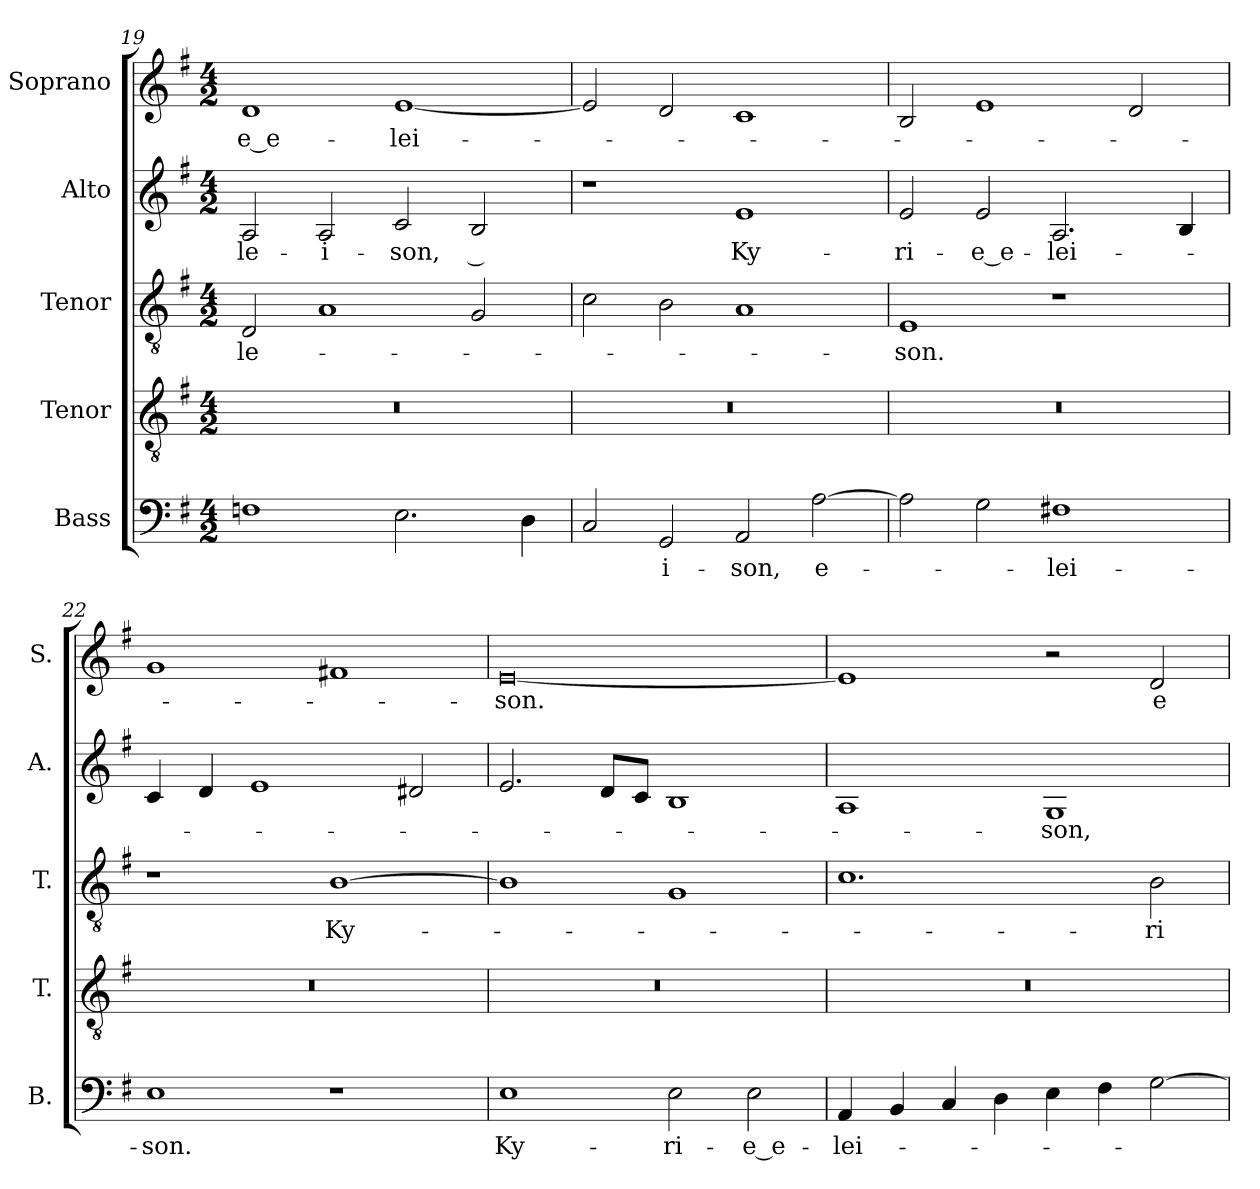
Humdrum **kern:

**kern	**text	**kern	**kern	**text	**kern	**text	**kern	**text
*part5	*part5	*part4	*part3	*part3	*part2	*part2	*part1	*part1
*staff5	*staff5	*staff4	*staff3	*staff3	*staff2	*staff2	*staff1	*staff1
*I"Bass	*	*I"Tenor	*I"Tenor	*	*I"Alto	*	*I"Soprano	*
*I'B.	*	*I'T.	*I'T.	*	*I'A.	*	*I'S.	*
*clefF4	*	*clefGv2	*clefGv2	*	*clefG2	*	*clefG2	*
*	*	*ITrd7c12	*ITrd7c12	*	*	*	*	*
*k[f#]	*	*k[f#]	*k[f#]	*	*k[f#]	*	*k[f#]	*
*G:	*	*G:	*G:	*	*G:	*	*G:	*
*M4/2	*	*M4/2	*M4/2	*	*M4/2	*	*M4/2	*
=19	=19	=19	=19	=19	=19	=19	=19	=19
!	!	!LO:N:vis=1	!	!	!	!	!	!
!	!	!	!	!LO:LY:b:color=#000000	!	!	!	!
!	!	!	!	!	!	!LO:LY:b:color=#000000	!	!
!	!	!	!	!	!	!	!	!LO:LY:b:color=#000000
1Fni	.	0r	2DDi/	-le-	2Ai/	-le-	1di	-e_e-
!	!	!	!	!	!	!LO:LY:b:color=#000000	!	!
.	.	.	1AAi	.	2Ai/	-i-	.	.
!	!	!	!	!	!	!LO:LY:b:color=#000000	!	!
!	!	!	!	!	!	!	!	!LO:LY:b:color=#000000
2.Ei\	.	.	.	.	2ci/	-son,	[1ei	-lei-
!	!	!	!	!	!	!LO:LY:b:color=#000000	!	!
.	.	.	2GGi/	.	2Bi/	__	.	.
4Di\	.	.	.	.	.	.	.	.
=20	=20	=20	=20	=20	=20	=20	=20	=20
!	!	!LO:N:vis=1	!	!	!	!	!	!
2Ci/	.	0r	2Ci\	.	1r	.	2ei/]	.
!	!LO:LY:b:color=#000000	!	!	!	!	!	!	!
2GGi/	-i-	.	2BBi\	.	.	.	2di/	.
!	!LO:LY:b:color=#000000	!	!	!	!	!	!	!
!	!	!	!	!	!	!LO:LY:b:color=#000000	!	!
2AAi/	-son,	.	1AAi	.	1ei	Ky-	1ci	.
!	!LO:LY:b:color=#000000	!	!	!	!	!	!	!
[2Ai\	e-	.	.	.	.	.	.	.
=21	=21	=21	=21	=21	=21	=21	=21	=21
!	!	!LO:N:vis=1	!	!	!	!	!	!
!	!	!	!	!LO:LY:b:color=#000000	!	!	!	!
!	!	!	!	!	!	!LO:LY:b:color=#000000	!	!
2Ai\]	.	0r	1EEi	-son.	2ei/	-ri-	2Bi/	.
!	!	!	!	!	!	!LO:LY:b:color=#000000	!	!
2Gi\	.	.	.	.	2ei/	-e_e-	1ei	.
!	!LO:LY:b:color=#000000	!	!	!	!	!	!	!
!	!	!	!	!	!	!LO:LY:b:color=#000000	!	!
1F#Xi	-lei-	.	1r	.	2.Ai/	-lei-	.	.
.	.	.	.	.	.	.	2di/	.
.	.	.	.	.	4Bi/	.	.	.
!!LO:PB:g=z
=22	=22	=22	=22	=22	=22	=22	=22	=22
!	!LO:LY:b:color=#000000	!LO:N:vis=1	!	!	!	!	!	!
1Ei	-son.	0r	1r	.	4ci/	.	1gi	.
.	.	.	.	.	4di/	.	.	.
.	.	.	.	.	1ei	.	.	.
!	!	!	!	!LO:LY:b:color=#000000	!	!	!	!
1r	.	.	[1BBi	Ky-	.	.	1f#Xi	.
.	.	.	.	.	2d#Xi/	.	.	.
=23	=23	=23	=23	=23	=23	=23	=23	=23
!	!LO:LY:b:color=#000000	!LO:N:vis=1	!	!	!	!	!	!
!	!	!	!	!	!	!	!	!LO:LY:b:color=#000000
1Ei	Ky-	0r	1BBi]	.	2.ei/	.	[0ei	-son.
.	.	.	.	.	8di/L	.	.	.
.	.	.	.	.	8ci/J	.	.	.
!	!LO:LY:b:color=#000000	!	!	!	!	!	!	!
2Ei\	-ri-	.	1GGi	.	1Bi	.	.	.
!	!LO:LY:b:color=#000000	!	!	!	!	!	!	!
2Ei\	-e_e-	.	.	.	.	.	.	.
=24	=24	=24	=24	=24	=24	=24	=24	=24
!	!LO:LY:b:color=#000000	!LO:N:vis=1	!	!	!	!	!	!
4AAi/	-lei-	0r	1.Ci	.	1Ai	.	1ei]	.
4BBi/	.	.	.	.	.	.	.	.
4Ci/	.	.	.	.	.	.	.	.
4Di\	.	.	.	.	.	.	.	.
!	!	!	!	!	!	!LO:LY:b:color=#000000	!	!
4Ei\	.	.	.	.	1Gi	-son,	2r	.
4F#i\	.	.	.	.	.	.	.	.
!	!	!	!	!LO:LY:b:color=#000000	!	!	!	!
!	!	!	!	!	!	!	!	!LO:LY:b:color=#000000
[2Gi\	.	.	2BBi\	-ri-	.	.	2di/	e-
=	=	=	=	=	=	=	=	=
*-	*-	*-	*-	*-	*-	*-	*-	*-
